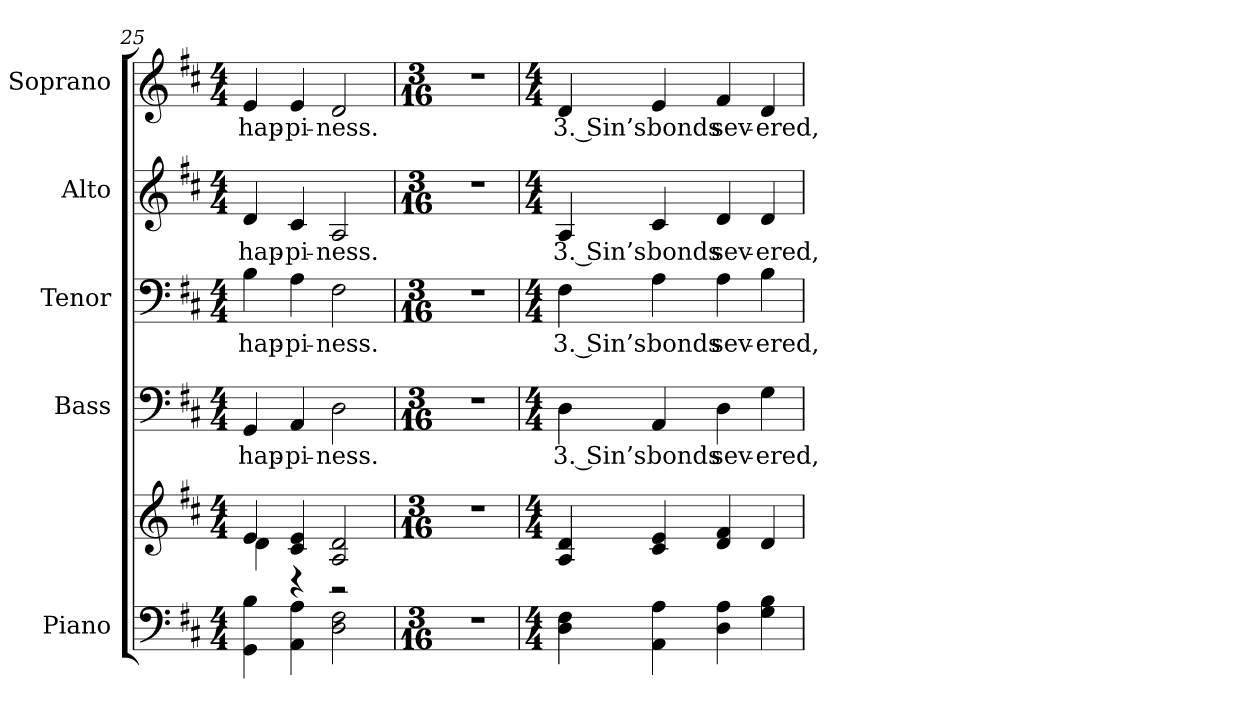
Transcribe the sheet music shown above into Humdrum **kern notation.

**kern	**kern	**kern	**text	**kern	**text	**kern	**text	**kern	**text
*part5	*part5	*part4	*part4	*part3	*part3	*part2	*part2	*part1	*part1
*staff6	*staff5	*staff4	*staff4	*staff3	*staff3	*staff2	*staff2	*staff1	*staff1
*I"Piano	*	*I"Bass	*	*I"Tenor	*	*I"Alto	*	*I"Soprano	*
*I'Pno.	*	*I'B.	*	*I'T.	*	*I'A.	*	*I'S.	*
!!LO:LB:g=z
*clefF4	*clefG2	*clefF4	*	*clefF4	*	*clefG2	*	*clefG2	*
*k[f#c#]	*k[f#c#]	*k[f#c#]	*	*k[f#c#]	*	*k[f#c#]	*	*k[f#c#]	*
*D:	*D:	*D:	*	*D:	*	*D:	*	*D:	*
*M4/4	*M4/4	*M4/4	*	*M4/4	*	*M4/4	*	*M4/4	*
=25	=25	=25	=25	=25	=25	=25	=25	=25	=25
*	*^	*	*	*	*	*	*	*	*
!	!	!	!	!LO:LY:b:color=#000000	!	!	!	!	!	!
!	!	!	!	!	!	!LO:LY:b:color=#000000	!	!	!	!
!	!	!	!	!	!	!	!	!LO:LY:b:color=#000000	!	!
!	!	!	!	!	!	!	!	!	!	!LO:LY:b:color=#000000
4GGi\ 4Bi	4ei/	4di\	4GGi/	hap-	4Bi\	hap-	4di/	hap-	4ei/	hap-
!	!	!	!	!LO:LY:b:color=#000000	!	!	!	!	!	!
!	!	!	!	!	!	!LO:LY:b:color=#000000	!	!	!	!
!	!	!	!	!	!	!	!	!LO:LY:b:color=#000000	!	!
!	!	!	!	!	!	!	!	!	!	!LO:LY:b:color=#000000
4AAi\ 4Ai	4c#i/ 4ei	4r	4AAi/	-pi-	4Ai\	-pi-	4c#i/	-pi-	4ei/	-pi-
!	!	!	!	!LO:LY:b:color=#000000	!	!	!	!	!	!
!	!	!	!	!	!	!LO:LY:b:color=#000000	!	!	!	!
!	!	!	!	!	!	!	!	!LO:LY:b:color=#000000	!	!
!	!	!	!	!	!	!	!	!	!	!LO:LY:b:color=#000000
2Di\ 2F#i	2Ai/ 2di	2r	2Di\	-ness.	2F#i\	-ness.	2Ai/	-ness.	2di/	-ness.
*	*v	*v	*	*	*	*	*	*	*	*
=26	=26	=26	=26	=26	=26	=26	=26	=26	=26
*M3/16	*M3/16	*M3/16	*	*M3/16	*	*M3/16	*	*M3/16	*
*	*^	*	*	*	*	*	*	*	*
!LO:N:vis=1	!LO:N:vis=1	!	!LO:N:vis=1	!	!LO:N:vis=1	!	!LO:N:vis=1	!	!LO:N:vis=1	!
*	*v	*v	*	*	*	*	*	*	*	*
8.r	8.r	8.r	.	8.r	.	8.r	.	8.r	.
!!LO:PB:g=z
=27	=27	=27	=27	=27	=27	=27	=27	=27	=27
*M4/4	*M4/4	*M4/4	*	*M4/4	*	*M4/4	*	*M4/4	*
!	!	!	!LO:LY:b:color=#000000	!	!	!	!	!	!
!	!	!	!	!	!LO:LY:b:color=#000000	!	!	!	!
!	!	!	!	!	!	!	!LO:LY:b:color=#000000	!	!
!	!	!	!	!	!	!	!	!	!LO:LY:b:color=#000000
4Di\ 4F#i	4Ai/ 4di	4Di\	3. Sin’s	4F#i\	3. Sin’s	4Ai/	3. Sin’s	4di/	3. Sin’s
!	!	!	!LO:LY:b:color=#000000	!	!	!	!	!	!
!	!	!	!	!	!LO:LY:b:color=#000000	!	!	!	!
!	!	!	!	!	!	!	!LO:LY:b:color=#000000	!	!
!	!	!	!	!	!	!	!	!	!LO:LY:b:color=#000000
4AAi\ 4Ai	4c#i/ 4ei	4AAi/	bonds	4Ai\	bonds	4c#i/	bonds	4ei/	bonds
!	!	!	!LO:LY:b:color=#000000	!	!	!	!	!	!
!	!	!	!	!	!LO:LY:b:color=#000000	!	!	!	!
!	!	!	!	!	!	!	!LO:LY:b:color=#000000	!	!
!	!	!	!	!	!	!	!	!	!LO:LY:b:color=#000000
4Di\ 4Ai	4di/ 4f#i	4Di\	sev-	4Ai\	sev-	4di/	sev-	4f#i/	sev-
!	!	!	!LO:LY:b:color=#000000	!	!	!	!	!	!
!	!	!	!	!	!LO:LY:b:color=#000000	!	!	!	!
!	!	!	!	!	!	!	!LO:LY:b:color=#000000	!	!
!	!	!	!	!	!	!	!	!	!LO:LY:b:color=#000000
4Gi\ 4Bi	4di/	4Gi\	-ered,	4Bi\	-ered,	4di/	-ered,	4di/	-ered,
=	=	=	=	=	=	=	=	=	=
*-	*-	*-	*-	*-	*-	*-	*-	*-	*-
